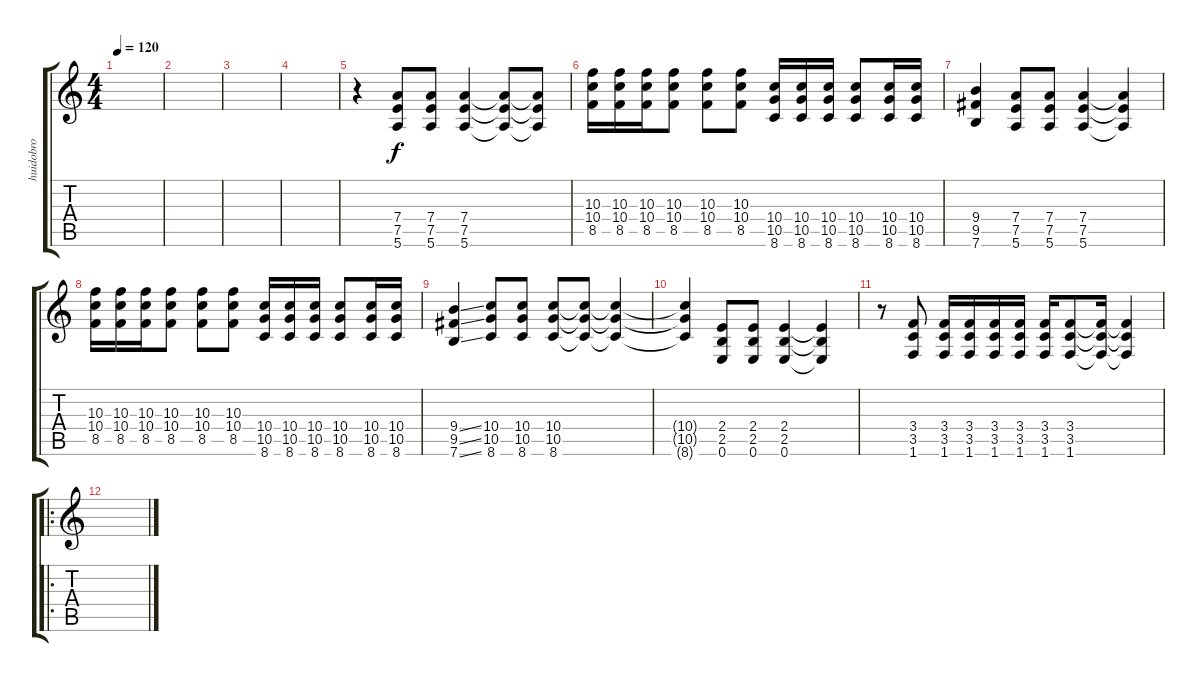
\track ("huidobro" "huidobro") {instrument electricguitarclean}
\staff {score tabs}
\tuning (E4 B3 G3 D3 A2 E2) {hide}
\ts (4 4)
\tempo 120
\clef g2
\ks c
|
|
|
|
r.4 (7.4 7.5 5.6).8 (7.4 7.5 5.6).8 (7.4 7.5 5.6).4 (7.4{t} 7.5{t} 5.6{t}).8 (7.4{t} 7.5{t} 5.6{t}).8 |
(10.3 10.4 8.5).16 (10.3 10.4 8.5).16 (10.3 10.4 8.5).16 (10.3 10.4 8.5).8 (10.3 10.4 8.5).8 (10.3 10.4 8.5).8 (10.4 10.5 8.6).16 (10.4 10.5 8.6).16 (10.4 10.5 8.6).16 (10.4 10.5 8.6).8 (10.4 10.5 8.6).16 (10.4 10.5 8.6).16 |
(9.4 9.5 7.6).4 (7.4 7.5 5.6).8 (7.4 7.5 5.6).8 (7.4 7.5 5.6).4 (7.4{t} 7.5{t} 5.6{t}).4 |
(10.3 10.4 8.5).16 (10.3 10.4 8.5).16 (10.3 10.4 8.5).16 (10.3 10.4 8.5).8 (10.3 10.4 8.5).8 (10.3 10.4 8.5).8 (10.4 10.5 8.6).16 (10.4 10.5 8.6).16 (10.4 10.5 8.6).16 (10.4 10.5 8.6).8 (10.4 10.5 8.6).16 (10.4 10.5 8.6).16 |
(9.4{ss} 9.5{ss} 7.6{ss}).4 (10.4 10.5 8.6).8 (10.4 10.5 8.6).8 (10.4 10.5 8.6).8 (10.4{t} 10.5{t} 8.6{t}).8 (10.4{t} 10.5{t} 8.6{t}).4 |
(10.4{t} 10.5{t} 8.6{t}).4 (2.4 2.5 0.6).8 (2.4 2.5 0.6).8 (2.4 2.5 0.6).4 (2.4{t} 2.5{t} 0.6{t}).4 |
r.8 (3.4 3.5 1.6).8 (3.4 3.5 1.6).16 (3.4 3.5 1.6).16 (3.4 3.5 1.6).16 (3.4 3.5 1.6).16 (3.4 3.5 1.6).16 (3.4 3.5 1.6).8 (3.4{t} 3.5{t} 1.6{t}).16 (3.4{t} 3.5{t} 1.6{t}).4 |
\ro
